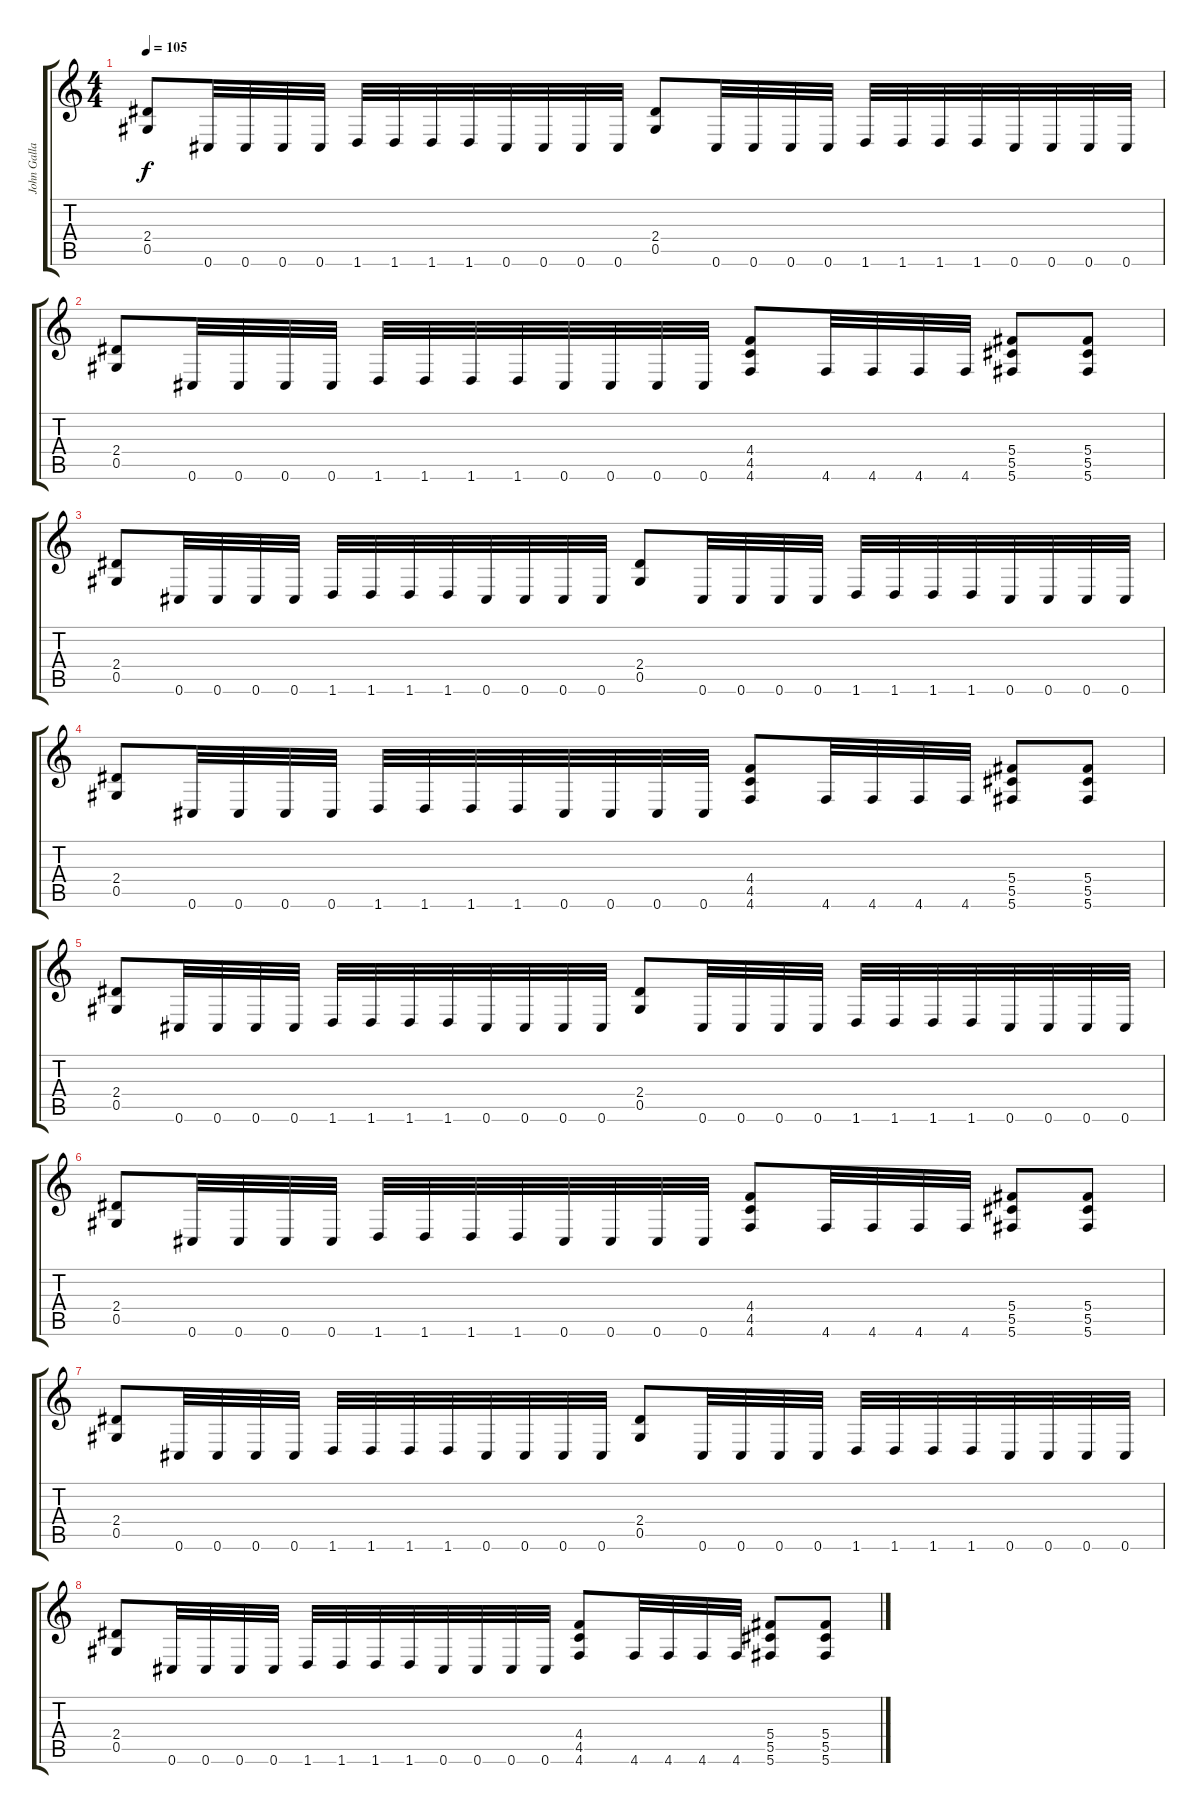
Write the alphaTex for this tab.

\track ("John Gallagher" "John Galla") {instrument distortionguitar}
\staff {score tabs}
\tuning (Eb4 Bb3 Gb3 Db3 Ab2 Db2) {hide}
\ts (4 4)
\tempo 105
\clef g2
\ks c
(2.4 0.5).8{dy f instrument distortionguitar} 0.6.32 0.6.32 0.6.32 0.6.32 1.6.32 1.6.32 1.6.32 1.6.32 0.6.32 0.6.32 0.6.32 0.6.32 (2.4 0.5).8 0.6.32 0.6.32 0.6.32 0.6.32 1.6.32 1.6.32 1.6.32 1.6.32 0.6.32 0.6.32 0.6.32 0.6.32 |
(2.4 0.5).8 0.6.32 0.6.32 0.6.32 0.6.32 1.6.32 1.6.32 1.6.32 1.6.32 0.6.32 0.6.32 0.6.32 0.6.32 (4.4 4.5 4.6).8 4.6.32 4.6.32 4.6.32 4.6.32 (5.4 5.5 5.6).8 (5.4 5.5 5.6).8 |
(2.4 0.5).8 0.6.32 0.6.32 0.6.32 0.6.32 1.6.32 1.6.32 1.6.32 1.6.32 0.6.32 0.6.32 0.6.32 0.6.32 (2.4 0.5).8 0.6.32 0.6.32 0.6.32 0.6.32 1.6.32 1.6.32 1.6.32 1.6.32 0.6.32 0.6.32 0.6.32 0.6.32 |
(2.4 0.5).8 0.6.32 0.6.32 0.6.32 0.6.32 1.6.32 1.6.32 1.6.32 1.6.32 0.6.32 0.6.32 0.6.32 0.6.32 (4.4 4.5 4.6).8 4.6.32 4.6.32 4.6.32 4.6.32 (5.4 5.5 5.6).8 (5.4 5.5 5.6).8 |
(2.4 0.5).8 0.6.32 0.6.32 0.6.32 0.6.32 1.6.32 1.6.32 1.6.32 1.6.32 0.6.32 0.6.32 0.6.32 0.6.32 (2.4 0.5).8 0.6.32 0.6.32 0.6.32 0.6.32 1.6.32 1.6.32 1.6.32 1.6.32 0.6.32 0.6.32 0.6.32 0.6.32 |
(2.4 0.5).8 0.6.32 0.6.32 0.6.32 0.6.32 1.6.32 1.6.32 1.6.32 1.6.32 0.6.32 0.6.32 0.6.32 0.6.32 (4.4 4.5 4.6).8 4.6.32 4.6.32 4.6.32 4.6.32 (5.4 5.5 5.6).8 (5.4 5.5 5.6).8 |
(2.4 0.5).8 0.6.32 0.6.32 0.6.32 0.6.32 1.6.32 1.6.32 1.6.32 1.6.32 0.6.32 0.6.32 0.6.32 0.6.32 (2.4 0.5).8 0.6.32 0.6.32 0.6.32 0.6.32 1.6.32 1.6.32 1.6.32 1.6.32 0.6.32 0.6.32 0.6.32 0.6.32 |
(2.4 0.5).8 0.6.32 0.6.32 0.6.32 0.6.32 1.6.32 1.6.32 1.6.32 1.6.32 0.6.32 0.6.32 0.6.32 0.6.32 (4.4 4.5 4.6).8 4.6.32 4.6.32 4.6.32 4.6.32 (5.4 5.5 5.6).8 (5.4 5.5 5.6).8
